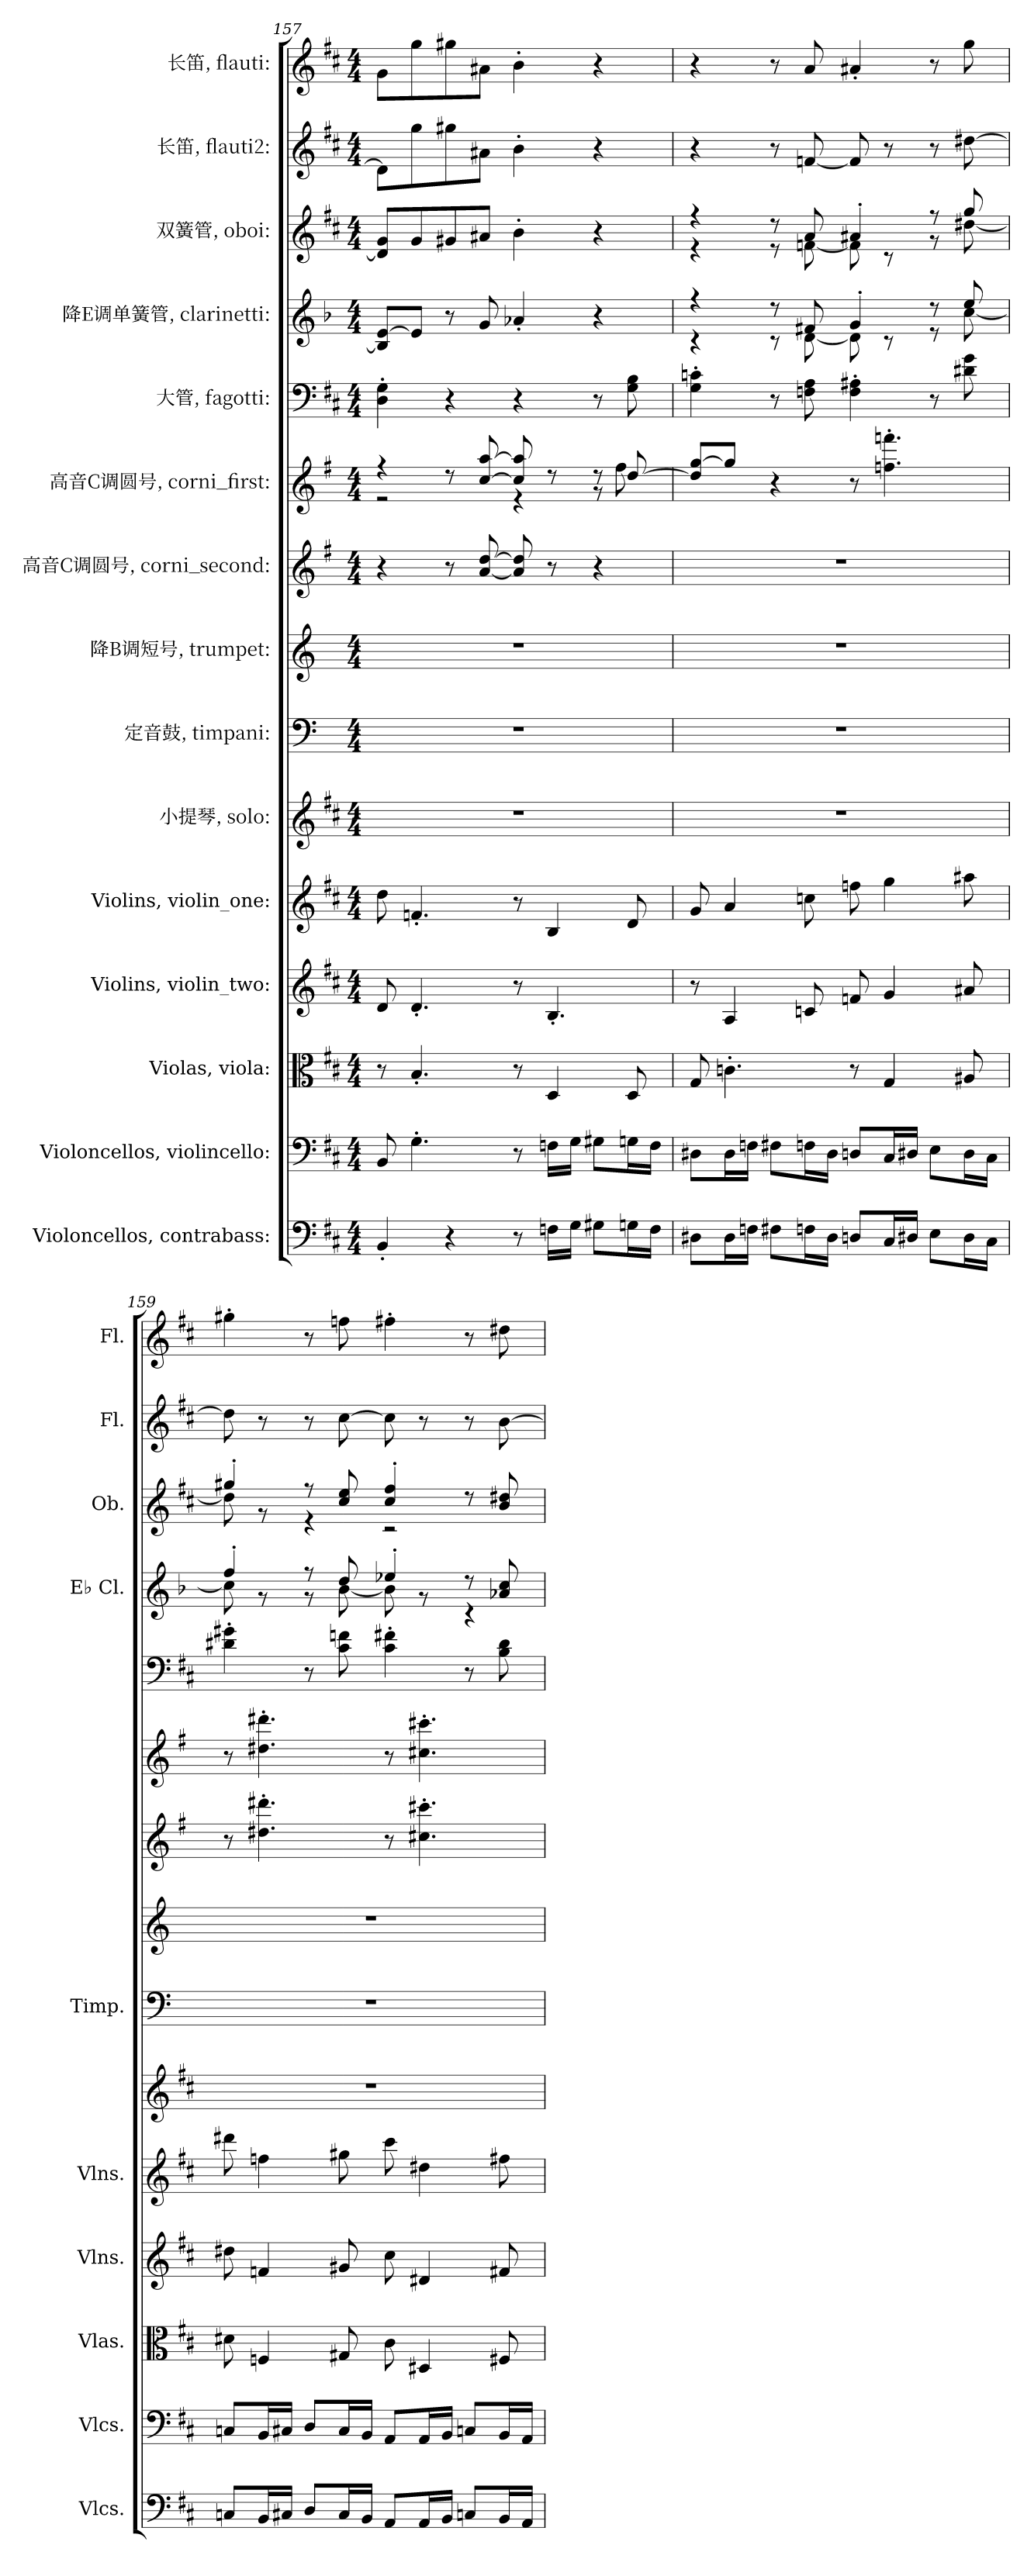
**kern	**kern	**kern	**kern	**kern	**kern	**kern	**kern	**kern	**kern	**kern	**kern	**kern	**kern	**kern
*part15	*part14	*part13	*part12	*part11	*part10	*part9	*part8	*part7	*part6	*part5	*part4	*part3	*part2	*part1
*staff15	*staff14	*staff13	*staff12	*staff11	*staff10	*staff9	*staff8	*staff7	*staff6	*staff5	*staff4	*staff3	*staff2	*staff1
*I"Violoncellos, contrabass:	*I"Violoncellos, violincello:	*I"Violas, viola:	*I"Violins, violin_two:	*I"Violins, violin_one:	*I"小提琴, solo:	*I"定音鼓, timpani:	*I"降B调短号, trumpet:	*I"高音C调圆号, corni_second:	*I"高音C调圆号, corni_first:	*I"大管, fagotti:	*I"降E调单簧管, clarinetti:	*I"双簧管, oboi:	*I"长笛, flauti2:	*I"长笛, flauti:
*I'Vlcs.	*I'Vlcs.	*I'Vlas.	*I'Vlns.	*I'Vlns.	*	*I'Timp.	*	*	*	*	*I'E♭ Cl.	*I'Ob.	*I'Fl.	*I'Fl.
*clefF4	*clefF4	*clefC3	*clefG2	*clefG2	*clefG2	*clefF4	*clefG2	*clefG2	*clefG2	*clefF4	*clefG2	*clefG2	*clefG2	*clefG2
*	*	*	*	*	*	*	*ITrd1c2	*ITrd4c7	*ITrd4c7	*	*ITrd-2c-3	*	*	*
*k[f#c#]	*k[f#c#]	*k[f#c#]	*k[f#c#]	*k[f#c#]	*k[f#c#]	*k[]	*k[b-e-]	*k[]	*k[]	*k[f#c#]	*k[b-e-a-d-]	*k[f#c#]	*k[f#c#]	*k[f#c#]
*M4/4	*M4/4	*M4/4	*M4/4	*M4/4	*M4/4	*M4/4	*M4/4	*M4/4	*M4/4	*M4/4	*M4/4	*M4/4	*M4/4	*M4/4
=157	=157	=157	=157	=157	=157	=157	=157	=157	=157	=157	=157	=157	=157	=157
*	*	*	*	*	*	*	*	*	*^	*	*	*	*	*
4BB'/	8BB/	8r	8d/	8dd\	1r	1r	1r	4r	4r	2r	4D\' 4G\'	8d/] [8g/L	8d/] 8g/L	8d\L]	8g\L
.	4.G'\	4.B'/	4.d'/	4.fn'/	.	.	.	.	.	.	.	8g/J]	8g/	8gg\	8gg\
4r	.	.	.	.	.	.	.	8r	8r	.	4r	8r	8g#X/	8gg#X\	8gg#X\
.	.	.	.	.	.	.	.	[8d/ [8g/	[8f/ [8dd/	.	.	8b-/	8a#X/J	8a#X\J	8a#X\J
8r	8r	8r	8r	8r	.	.	.	8d/] 8g/]	8f/] 8dd/]	4r	4r	4cc-X'/	4b'\	4b'\	4b'\
16Fn\LL	16Fn\LL	4D/	4.B'/	4B/	.	.	.	8r	8r	.	.	.	.	.	.
16G\JJ	16G\JJ	.	.	.	.	.	.	.	.	.	.	.	.	.	.
8G#X\L	8G#X\L	.	.	.	.	.	.	4r	8r	8r	8r	4r	4r	4r	4r
16Gn\L	16Gn\L	8D/	.	8d/	.	.	.	.	[8g/	8b\	8G\ 8B\	.	.	.	.
16F\JJ	16F\JJ	.	.	.	.	.	.	.	.	.	.	.	.	.	.
*	*	*	*	*	*	*	*	*	*v	*v	*	*	*	*	*
!!LO:PB:g=z
=158	=158	=158	=158	=158	=158	=158	=158	=158	=158	=158	=158	=158	=158	=158
*	*	*	*	*	*	*	*	*	*	*	*^	*^	*	*
8D#X\L	8D#X\L	8G/	8r	8g/	1r	1r	1r	1r	8g/] [8cc/L	4G\' 4cn\'	4r	4r	4r	4r	4r	4r
16D#\L	16D#\L	4.cn'\	4A/	4a/	.	.	.	.	8cc/J]	.	.	.	.	.	.	.
16Fn\JJ	16Fn\JJ	.	.	.	.	.	.	.	.	.	.	.	.	.	.	.
8F#X\L	8F#X\L	.	.	.	.	.	.	.	4r	8r	8r	8r	8r	8r	8r	8r
16Fn\L	16Fn\L	.	8cn/	8ccn\	.	.	.	.	.	8Fn\ 8A\	8an/	[8f\	8a/	[8fn\	[8fn/	8a/
16D#\JJ	16D#\JJ	.	.	.	.	.	.	.	.	.	.	.	.	.	.	.
8Dn/L	8Dn/L	8r	8fn/	8ffn\	.	.	.	.	8r	4F\' 4A#X\'	4b-'/	8f\]	4a#X'/	8f\]	8f/]	4a#X'/
16C#/L	16C#/L	4G/	4g/	4gg\	.	.	.	.	4.b-X\' 4.bb-X\'	.	.	8r	.	8r	8r	.
16D#X/JJ	16D#X/JJ	.	.	.	.	.	.	.	.	.	.	.	.	.	.	.
8E\L	8E\L	.	.	.	.	.	.	.	.	8r	8r	8r	8r	8r	8r	8r
16D#\L	16D#\L	8A#X/	8a#X/	8aa#X\	.	.	.	.	.	8d#X\ 8g\	8gg/	[8ee-\	8gg/	[8dd#X\	[8dd#X\	8gg\
16C#\JJ	16C#\JJ	.	.	.	.	.	.	.	.	.	.	.	.	.	.	.
=159	=159	=159	=159	=159	=159	=159	=159	=159	=159	=159	=159	=159	=159	=159	=159	=159
8Cn/L	8Cn/L	8d#X\	8dd#X\	8ddd#X\	1r	1r	1r	8r	8r	4d#X\' 4g#X\'	4aa-'/	8ee-\]	4gg#X'/	8dd#\]	8dd#\]	4gg#X'\
16BB/L	16BB/L	4Fn/	4fn/	4ffn\	.	.	.	4.g#X\' 4.gg#X\'	4.g#X\' 4.gg#X\'	.	.	8r	.	8r	8r	.
16C#X/JJ	16C#X/JJ	.	.	.	.	.	.	.	.	.	.	.	.	.	.	.
8D/L	8D/L	.	.	.	.	.	.	.	.	8r	8r	8r	8r	4r	8r	8r
16C#/L	16C#/L	8G#X/	8g#X/	8gg#X\	.	.	.	.	.	8c#\ 8fn\	8ff/	[8dd-\	8cc#/ 8ee/	.	[8cc#\	8ffn\
16BB/JJ	16BB/JJ	.	.	.	.	.	.	.	.	.	.	.	.	.	.	.
8AA/L	8AA/L	8c#\	8cc#\	8ccc#\	.	.	.	8r	8r	4c#\' 4f#X\'	4gg-X'/	8dd-\]	4cc#/' 4ff#/'	2r	8cc#\]	4ff#X'\
16AA/L	16AA/L	4D#X/	4d#X/	4dd#X\	.	.	.	4.f#X\' 4.ff#X\'	4.f#X\' 4.ff#X\'	.	.	8r	.	.	8r	.
16BB/JJ	16BB/JJ	.	.	.	.	.	.	.	.	.	.	.	.	.	.	.
8Cn/L	8Cn/L	.	.	.	.	.	.	.	.	8r	8r	4r	8r	.	8r	8r
16BB/L	16BB/L	8F#X/	8f#X/	8ff#X\	.	.	.	.	.	8B\ 8d#\	8cc-X/ 8ee-/	.	8b/ 8dd#X/	.	[8b\	8dd#X\
16AA/JJ	16AA/JJ	.	.	.	.	.	.	.	.	.	.	.	.	.	.	.
*	*	*	*	*	*	*	*	*	*	*	*v	*v	*	*	*	*
*	*	*	*	*	*	*	*	*	*	*	*	*v	*v	*	*
=	=	=	=	=	=	=	=	=	=	=	=	=	=	=
*-	*-	*-	*-	*-	*-	*-	*-	*-	*-	*-	*-	*-	*-	*-
